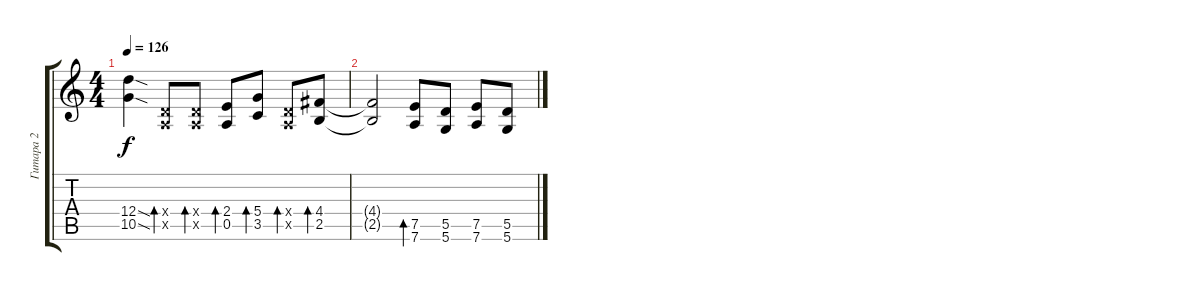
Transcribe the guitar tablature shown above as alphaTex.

\track ("Гитара 2" "Гитара 2") {instrument overdrivenguitar}
\staff {score tabs}
\tuning (E4 B3 G3 D3 A2 D2) {hide}
\ts (4 4)
\tempo 126
\clef g2
\ks c
(12.4{sod t} 10.5{sod t}).4{dy f} (0.4{x} 0.5{x}).8{bd 60} (0.4{x} 0.5{x}).8{bd 60} (2.4 0.5).8{bd 60} (5.4 3.5).8{bd 60} (0.4{x} 0.5{x}).8{bd 60} (4.4 2.5).8{bd 60} |
(4.4{t} 2.5{t}).2 (7.5 7.6).8{bd 60} (5.5 5.6).8 (7.5 7.6).8 (5.5 5.6).8
